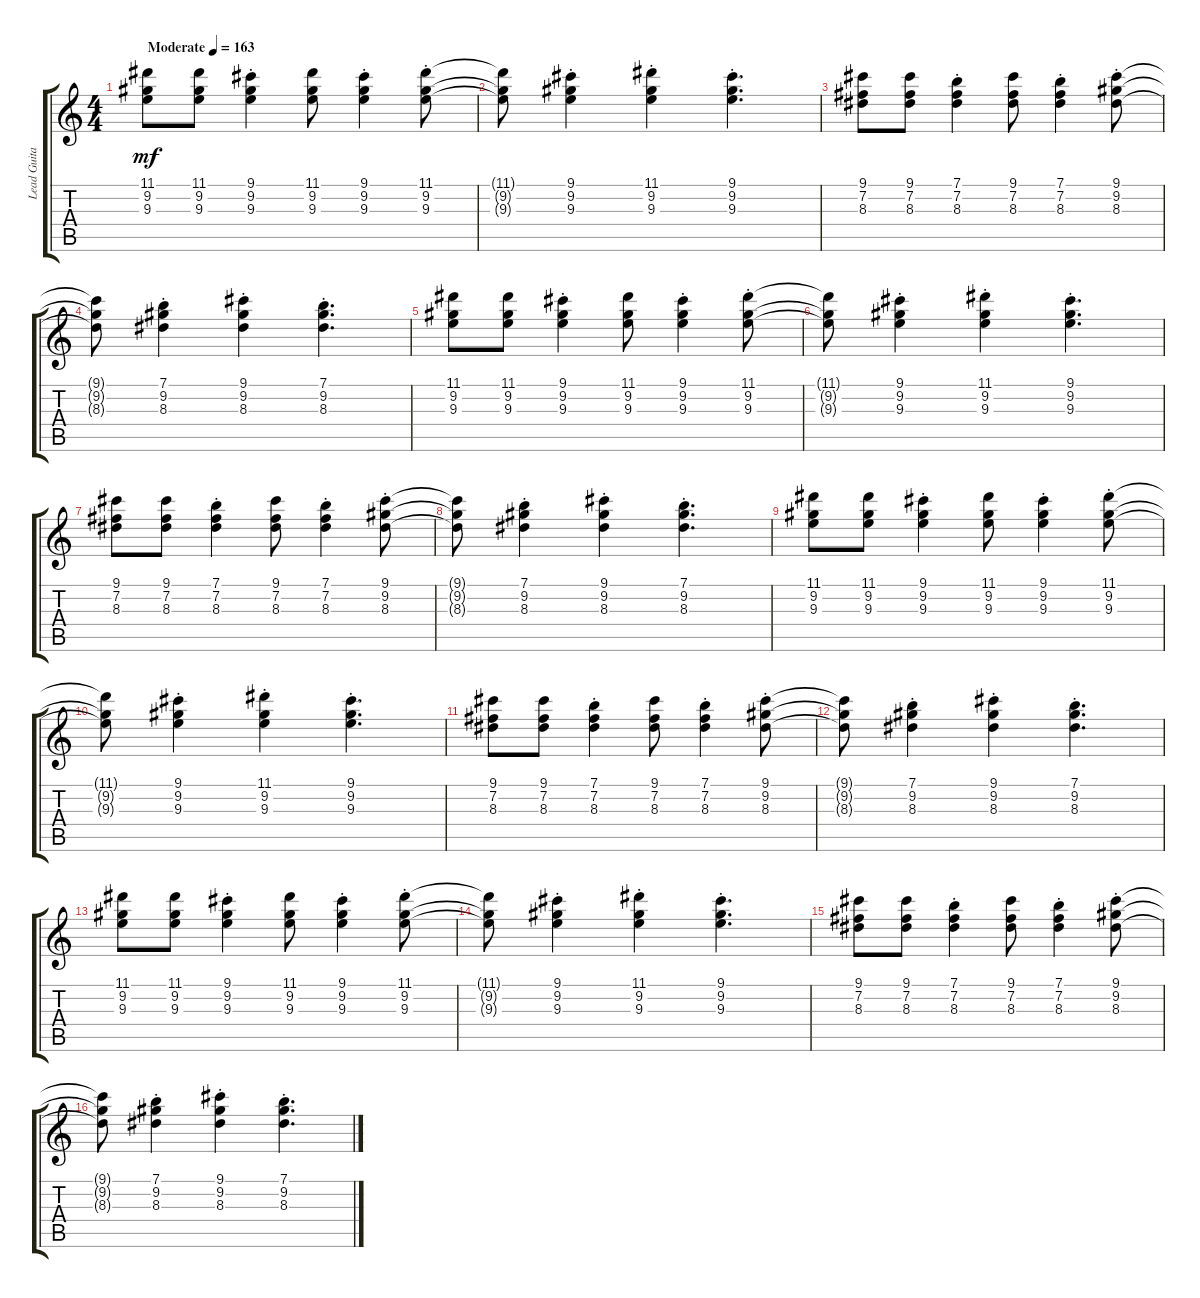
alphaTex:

\track ("Lead Guitar 1" "Lead Guita") {instrument distortionguitar}
\staff {score tabs}
\tuning (E4 B3 G3 D3 A2 E2) {hide}
\ts (4 4)
\tempo (163 "Moderate")
\clef g2
\ks c
(11.1 9.2 9.3).8{dy mf instrument distortionguitar} (11.1 9.2 9.3).8 (9.1{st} 9.2{st} 9.3{st}).4 (11.1 9.2 9.3).8 (9.1{st} 9.2{st} 9.3{st}).4 (11.1{st} 9.2 9.3).8 |
(11.1{t} 9.2{t} 9.3{t}).8 (9.1{st} 9.2 9.3).4 (11.1{st} 9.2 9.3).4 (9.1{st} 9.2 9.3).4{d} |
(9.1 7.2 8.3).8 (9.1 7.2 8.3).8 (7.1{st} 7.2{st} 8.3{st}).4 (9.1 7.2 8.3).8 (7.1{st} 7.2{st} 8.3{st}).4 (9.1{st} 9.2 8.3).8 |
(9.1{t} 9.2{t} 8.3{t}).8 (7.1{st} 9.2 8.3).4 (9.1{st} 9.2 8.3).4 (7.1{st} 9.2 8.3).4{d} |
(11.1 9.2 9.3).8 (11.1 9.2 9.3).8 (9.1{st} 9.2{st} 9.3{st}).4 (11.1 9.2 9.3).8 (9.1{st} 9.2{st} 9.3{st}).4 (11.1{st} 9.2 9.3).8 |
(11.1{t} 9.2{t} 9.3{t}).8 (9.1{st} 9.2 9.3).4 (11.1{st} 9.2 9.3).4 (9.1{st} 9.2 9.3).4{d} |
(9.1 7.2 8.3).8 (9.1 7.2 8.3).8 (7.1{st} 7.2{st} 8.3{st}).4 (9.1 7.2 8.3).8 (7.1{st} 7.2{st} 8.3{st}).4 (9.1{st} 9.2 8.3).8 |
(9.1{t} 9.2{t} 8.3{t}).8 (7.1{st} 9.2 8.3).4 (9.1{st} 9.2 8.3).4 (7.1{st} 9.2 8.3).4{d} |
(11.1 9.2 9.3).8 (11.1 9.2 9.3).8 (9.1{st} 9.2{st} 9.3{st}).4 (11.1 9.2 9.3).8 (9.1{st} 9.2{st} 9.3{st}).4 (11.1{st} 9.2 9.3).8 |
(11.1{t} 9.2{t} 9.3{t}).8 (9.1{st} 9.2 9.3).4 (11.1{st} 9.2 9.3).4 (9.1{st} 9.2 9.3).4{d} |
(9.1 7.2 8.3).8 (9.1 7.2 8.3).8 (7.1{st} 7.2{st} 8.3{st}).4 (9.1 7.2 8.3).8 (7.1{st} 7.2{st} 8.3{st}).4 (9.1{st} 9.2 8.3).8 |
(9.1{t} 9.2{t} 8.3{t}).8 (7.1{st} 9.2 8.3).4 (9.1{st} 9.2 8.3).4 (7.1{st} 9.2 8.3).4{d} |
(11.1 9.2 9.3).8 (11.1 9.2 9.3).8 (9.1{st} 9.2{st} 9.3{st}).4 (11.1 9.2 9.3).8 (9.1{st} 9.2{st} 9.3{st}).4 (11.1{st} 9.2 9.3).8 |
(11.1{t} 9.2{t} 9.3{t}).8 (9.1{st} 9.2 9.3).4 (11.1{st} 9.2 9.3).4 (9.1{st} 9.2 9.3).4{d} |
(9.1 7.2 8.3).8 (9.1 7.2 8.3).8 (7.1{st} 7.2{st} 8.3{st}).4 (9.1 7.2 8.3).8 (7.1{st} 7.2{st} 8.3{st}).4 (9.1{st} 9.2 8.3).8 |
(9.1{t} 9.2{t} 8.3{t}).8 (7.1{st} 9.2 8.3).4 (9.1{st} 9.2 8.3).4 (7.1{st} 9.2 8.3).4{d}
